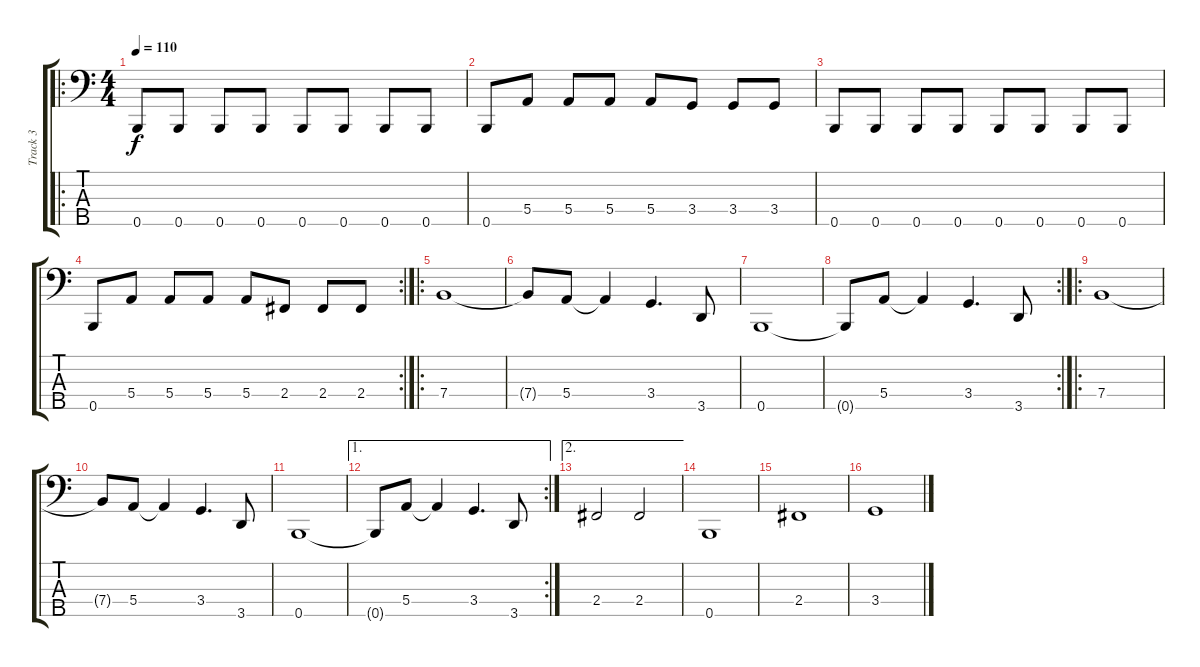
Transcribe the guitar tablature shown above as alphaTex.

\track ("Track 3" "Track 3") {instrument electricbassfinger}
\staff {score tabs}
\tuning (G2 D2 A1 E1 B0) {hide}
\ro
\ts (4 4)
\tempo 110
\clef f4
\ks c
0.5.8{dy f} 0.5.8 0.5.8 0.5.8 0.5.8 0.5.8 0.5.8 0.5.8 |
0.5.8 5.4.8 5.4.8 5.4.8 5.4.8 3.4.8 3.4.8 3.4.8 |
0.5.8 0.5.8 0.5.8 0.5.8 0.5.8 0.5.8 0.5.8 0.5.8 |
\rc 2
0.5.8 5.4.8 5.4.8 5.4.8 5.4.8 2.4.8 2.4.8 2.4.8 |
\ro
7.4.1 |
7.4{t}.8 5.4.8 5.4{t}.4 3.4.4{d} 3.5.8 |
0.5.1 |
\rc 2
0.5{t}.8 5.4.8 5.4{t}.4 3.4.4{d} 3.5.8 |
\ro
7.4.1 |
7.4{t}.8 5.4.8 5.4{t}.4 3.4.4{d} 3.5.8 |
0.5.1 |
\ae 1
\rc 2
0.5{t}.8 5.4.8 5.4{t}.4 3.4.4{d} 3.5.8 |
\ae 2
2.4.2 2.4.2 |
0.5.1 |
2.4.1 |
3.4.1
